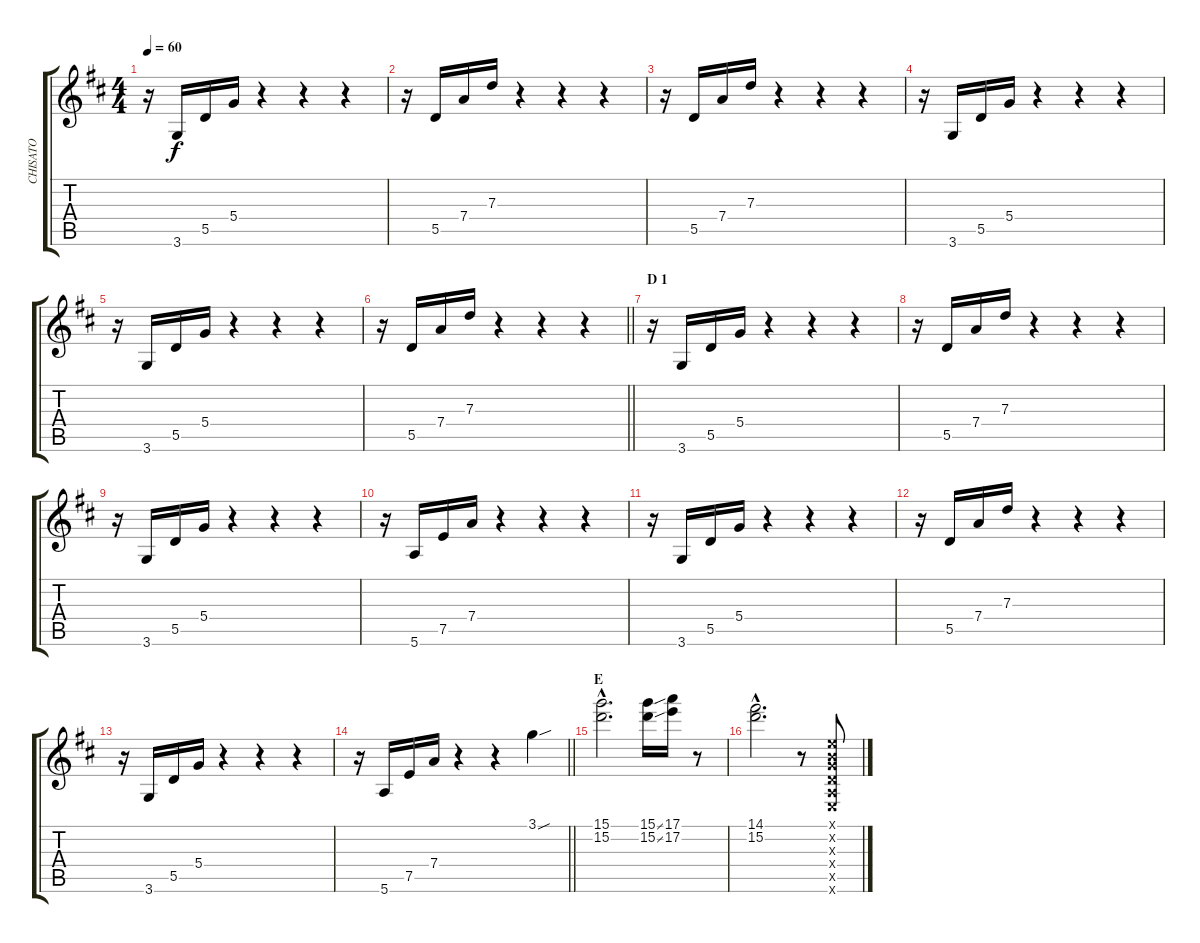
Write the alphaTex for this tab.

\track ("CHISATO" "CHISATO") {instrument distortionguitar}
\staff {score tabs}
\tuning (E4 B3 G3 D3 A2 E2) {hide}
\ts (4 4)
\tempo 60
\clef g2
\ks d
r.16{dy f} 3.6.16 5.5.16 5.4.16 r.4 r.4 r.4 |
r.16 5.5.16 7.4.16 7.3.16 r.4 r.4 r.4 |
r.16 5.5.16 7.4.16 7.3.16 r.4 r.4 r.4 |
r.16 3.6.16 5.5.16 5.4.16 r.4 r.4 r.4 |
r.16 3.6.16 5.5.16 5.4.16 r.4 r.4 r.4 |
\barLineRight lightlight
r.16 5.5.16 7.4.16 7.3.16 r.4 r.4 r.4 |
\section ("" "D 1")
r.16 3.6.16 5.5.16 5.4.16 r.4 r.4 r.4 |
r.16 5.5.16 7.4.16 7.3.16 r.4 r.4 r.4 |
r.16 3.6.16 5.5.16 5.4.16 r.4 r.4 r.4 |
r.16 5.6.16 7.5.16 7.4.16 r.4 r.4 r.4 |
r.16 3.6.16 5.5.16 5.4.16 r.4 r.4 r.4 |
r.16 5.5.16 7.4.16 7.3.16 r.4 r.4 r.4 |
r.16 3.6.16 5.5.16 5.4.16 r.4 r.4 r.4 |
\barLineRight lightlight
r.16 5.6.16 7.5.16 7.4.16 r.4 r.4 3.1{sou}.4{volume 12 instrument distortionguitar} |
\section ("" "E")
(15.1{hac} 15.2{hac}).2{d} (15.1{ss} 15.2{ss}).16 (17.1 17.2).16 r.8 |
(14.1{hac} 15.2{hac}).2{d} r.8 (0.1{x} 0.2{x} 0.3{x} 0.4{x} 0.5{x} 0.6{x}).8
